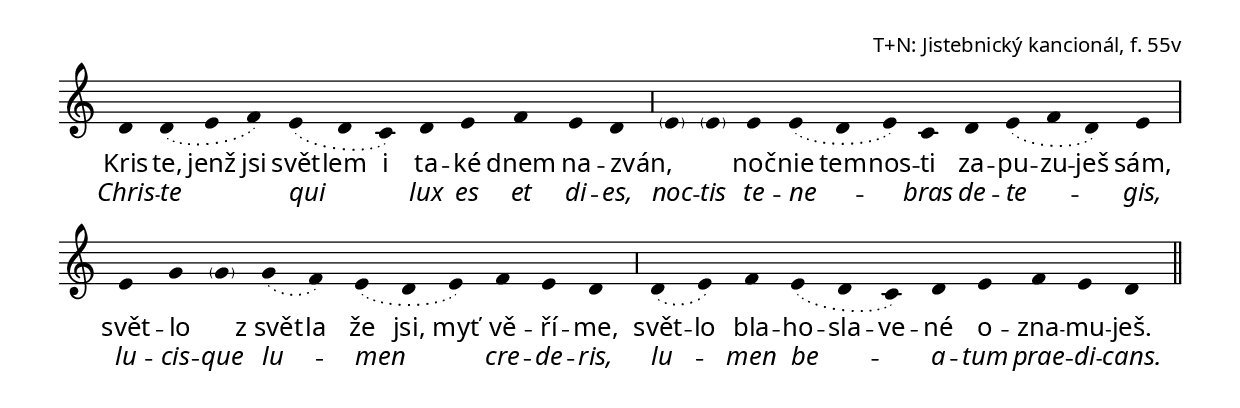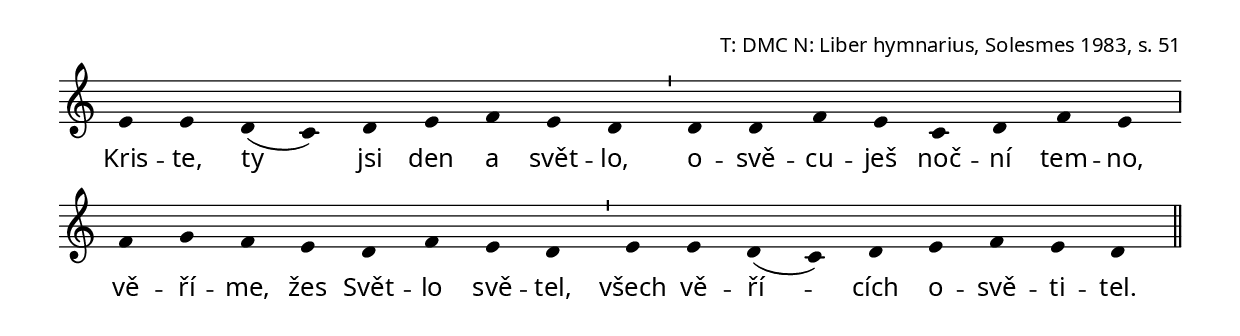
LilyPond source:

\version "2.24.1"

\header {
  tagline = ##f
}

\paper {
  evenHeaderMarkup = \markup {} % get rid of page numbers

  scoreTitleMarkup = \markup\fill-line\small {
    ""
    \fromproperty #'header:piece
  }

  ragged-bottom = ##t

  system-system-spacing.padding = #3
  %annotate-spacing = ##t

  #(define fonts
    (make-pango-font-tree
                          "Charis SIL"
                          "VL Gothic"
                          "Courier"
     1))
}

\layout {
  \override Stem.stencil = ##f
  \override Score.TimeSignature.stencil = ##f
  indent = 0
}

\score {
  \relative c' {
    \cadenzaOn
    \slurDotted
    d4 d( e f) e( d c) d e f e d \bar ","
    \parenthesize e \parenthesize e e e( d e) c d e( f d) e \bar "|"
    e g \parenthesize g g( f) e( d e) f e d \bar ","
    d( e) f e( d c) d e f e d \bar "||"
  }
  \addlyrics {
    \set ignoreMelismata = ##t

    Kris -- te, jenž jsi svět -- lem i ta -- ké dnem na -- zván,
    _ _ noč -- nie tem -- nos -- ti za -- pu -- zu -- ješ sám,
    svět -- lo _ z_svět -- la že jsi, myť vě -- ří -- me,
    svět -- lo bla -- ho -- sla -- ve -- né o -- zna -- mu -- ješ.
  }
  \addlyrics {
    \override Lyrics.LyricText.font-shape = #'italic

    Chris -- te qui lux es et di -- es,
    noc -- tis te -- ne -- bras de -- te -- gis,
    lu -- cis -- que lu -- men cre -- de -- ris,
    lu -- men be -- a -- tum prae -- di -- cans.
  }
  \header {
    piece = "T+N: Jistebnický kancionál, f. 55v"
  }
  \layout {

  }
}

\pageBreak

\score {
  \relative c' {
    \cadenzaOn
    e4 e d( c) d e f e d \bar "'"
    d d f e c d f e \bar ","
    f g f e d f e d \bar "'"
    e e d( c) d e f e d \bar "||"
  }
  \addlyrics {
    Kris -- te, ty jsi den a svět -- lo,
    o -- svě -- cu -- ješ noč -- ní tem -- no,
    vě -- ří -- me, žes Svět -- lo svě -- tel,
    všech vě -- ří -- cích o -- svě -- ti -- tel.
  }
  \header {
    piece = "T: DMC N: Liber hymnarius, Solesmes 1983, s. 51"
  }
}
